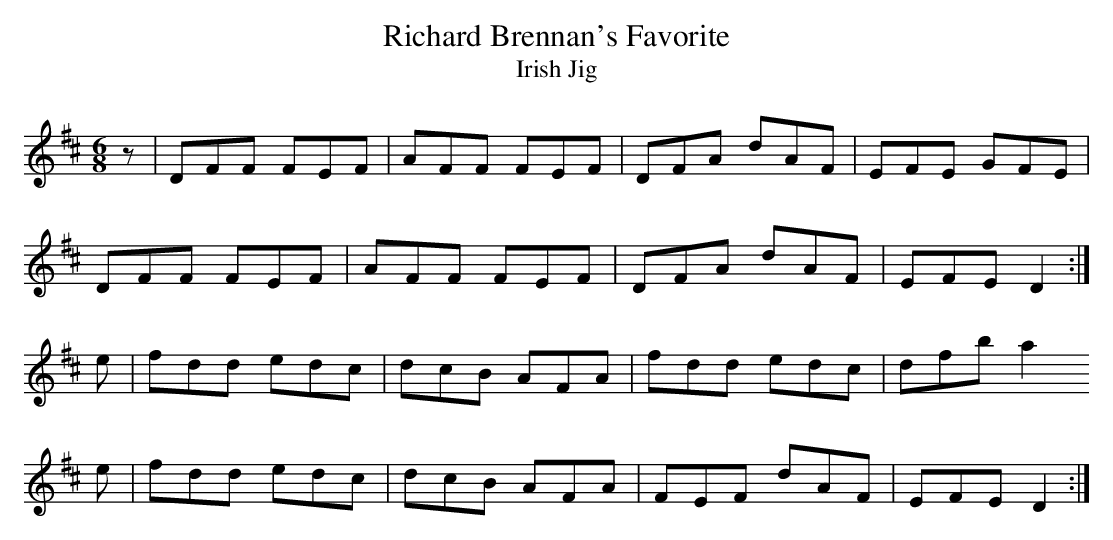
X:1
T:Richard Brennan's Favorite
T:Irish Jig
M:6/8
L:1/8
K:D
z | DFF FEF | AFF FEF | DFA dAF | EFE GFE |
    DFF FEF | AFF FEF | DFA dAF | EFE D2 :|
e | fdd edc | dcB AFA | fdd edc | dfb a2
e | fdd edc | dcB AFA | FEF dAF | EFE D2 :|
